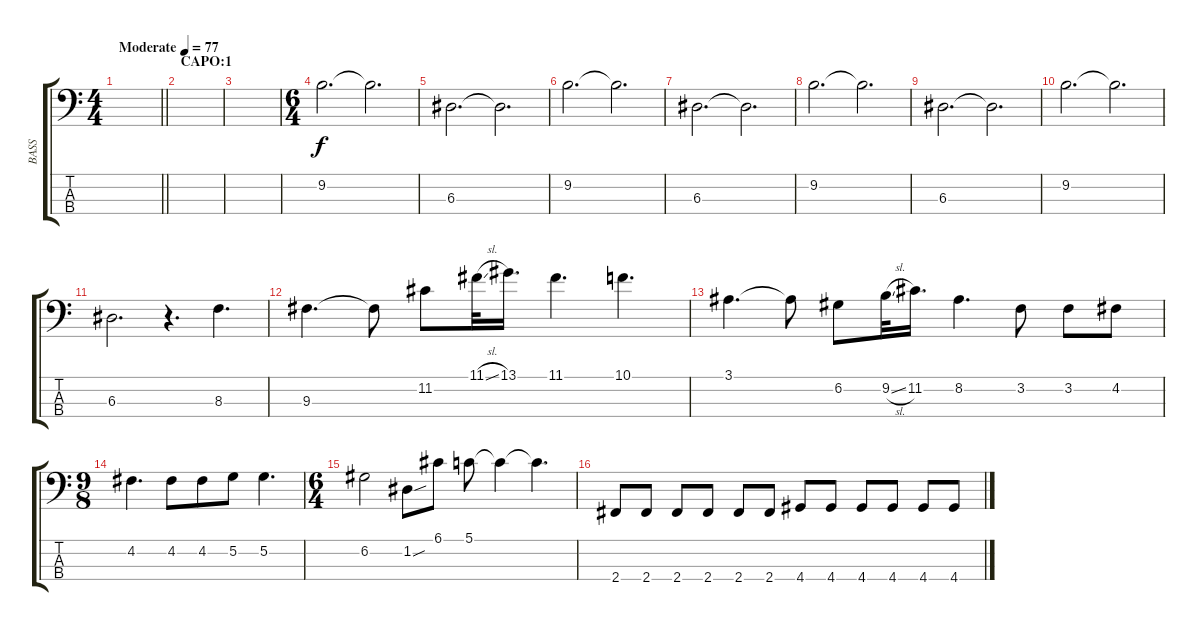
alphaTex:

\track ("BASS" "BASS") {instrument electricbassfinger}
\staff {score tabs}
\tuning (G2 D2 A1 E1) {hide}
\ts (4 4)
\tempo (77 "Moderate")
\clef f4
\barLineRight lightlight
\ks c
|
\section ("" "CAPO:1")
|
|
\ts (6 4)
9.2.2{d} 9.2{t}.2{d} |
6.3.2{d} 6.3{t}.2{d} |
9.2.2{d} 9.2{t}.2{d} |
6.3.2{d} 6.3{t}.2{d} |
9.2.2{d} 9.2{t}.2{d} |
6.3.2{d} 6.3{t}.2{d} |
9.2.2{d} 9.2{t}.2{d} |
6.3.2{d} r.4{d} 8.3.4{d} |
9.3.4{d} 9.3{t}.8 11.2.8 11.1{sl}.32 13.1.16{d} 11.1.4{d} 10.1.4{d} |
3.1.4{d} 3.1{t}.8 6.2.8 9.2{sl}.32 11.2.16{d} 8.2.4{d} 3.2.8 3.2.8 4.2.8 |
\ts (9 8)
4.2.4{d} 4.2.8 4.2.8 5.2.8 5.2.4{d} |
\ts (6 4)
6.2.2 1.2{sou}.8 6.1.8 5.1.8 5.1{t}.4 5.1{t}.4{d} |
2.4.8 2.4.8 2.4.8 2.4.8 2.4.8 2.4.8 4.4.8 4.4.8 4.4.8 4.4.8 4.4.8 4.4.8
